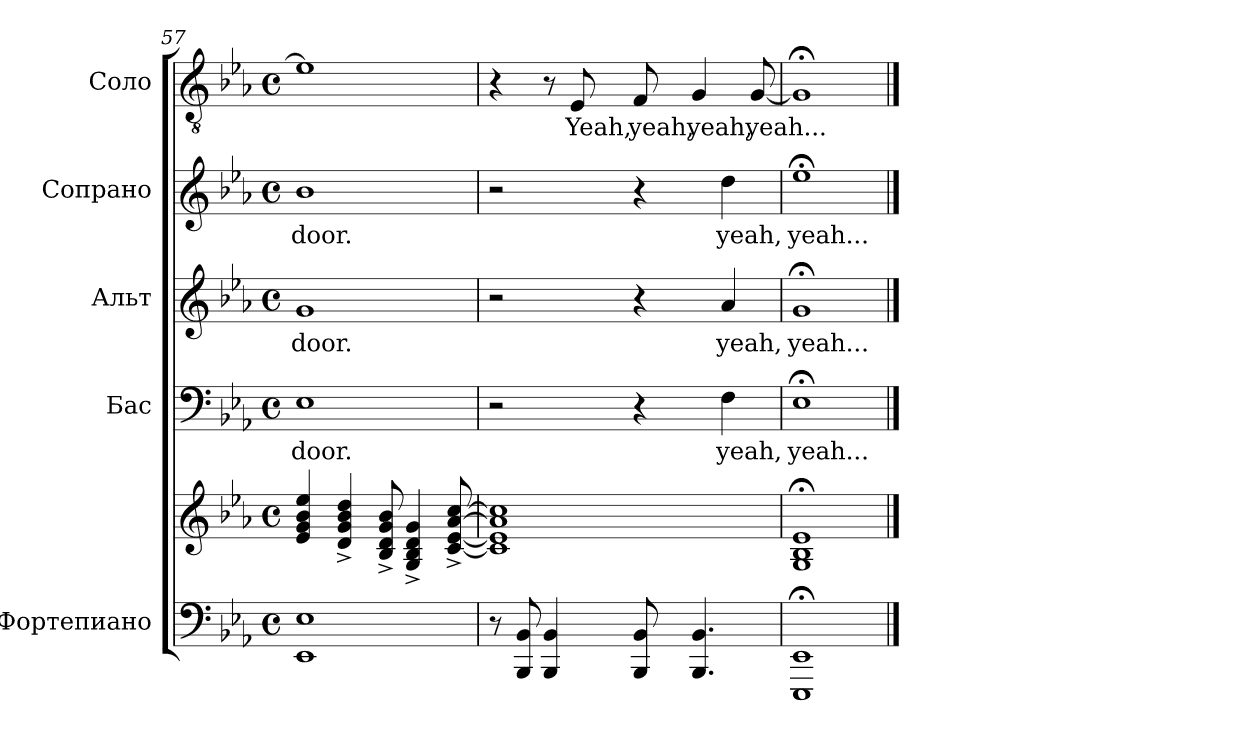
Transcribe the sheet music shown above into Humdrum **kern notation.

**kern	**kern	**kern	**text	**kern	**text	**kern	**text	**kern	**text
*part5	*part5	*part4	*part4	*part3	*part3	*part2	*part2	*part1	*part1
*staff6	*staff5	*staff4	*staff4	*staff3	*staff3	*staff2	*staff2	*staff1	*staff1
*I"Фортепиано	*	*I"Бас	*	*I"Альт	*	*I"Сопрано	*	*I"Соло	*
*clefF4	*clefG2	*clefF4	*	*clefG2	*	*clefG2	*	*clefGv2	*
*k[b-e-a-]	*k[b-e-a-]	*k[b-e-a-]	*	*k[b-e-a-]	*	*k[b-e-a-]	*	*k[b-e-a-]	*
*M4/4	*M4/4	*M4/4	*	*M4/4	*	*M4/4	*	*M4/4	*
*met(c)	*met(c)	*met(c)	*	*met(c)	*	*met(c)	*	*met(c)	*
=57	=57	=57	=57	=57	=57	=57	=57	=57	=57
!	!	!	!LO:LY:b	!	!LO:LY:b	!	!LO:LY:b	!	!
1EE- 1E-	4e-/ 4g/ 4b-/ 4ee-/	1E-	door.	1g	door.	1b-	door.	1e-]	.
.	4d/^ 4g/^ 4b-/^ 4dd/^	.	.	.	.	.	.	.	.
.	8B-/^ 8d/^ 8g/^ 8b-/^	.	.	.	.	.	.	.	.
.	4G/^ 4B-/^ 4d/^ 4g/^	.	.	.	.	.	.	.	.
.	[8c/^ [8e-/^ [8a-/^ [8cc/^	.	.	.	.	.	.	.	.
!!LO:LB:g=z
=58	=58	=58	=58	=58	=58	=58	=58	=58	=58
8r	1c] 1e-] 1a-] 1cc]	2r	.	2r	.	2r	.	4r	.
8BBB-/ 8BB-/	.	.	.	.	.	.	.	.	.
4BBB-/ 4BB-/	.	.	.	.	.	.	.	8r	.
!	!	!	!	!	!	!	!	!	!LO:LY:b
.	.	.	.	.	.	.	.	8E-/	Yeah,
!	!	!	!	!	!	!	!	!	!LO:LY:b
8BBB-/ 8BB-/	.	4r	.	4r	.	4r	.	8F/	yeah,
!	!	!	!	!	!	!	!	!	!LO:LY:b
4.BBB-/ 4.BB-/	.	.	.	.	.	.	.	4G/	yeah,
!	!	!	!LO:LY:b	!	!LO:LY:b	!	!LO:LY:b	!	!
.	.	4F\	yeah,	4a-/	yeah,	4dd\	yeah,	.	.
!	!	!	!	!	!	!	!	!	!LO:LY:b
.	.	.	.	.	.	.	.	[8G/	yeah...
=59	=59	=59	=59	=59	=59	=59	=59	=59	=59
!	!	!	!LO:LY:b	!	!LO:LY:b	!	!LO:LY:b	!	!
1EEE-;< 1EE-;<	1G;< 1B-;< 1e-;<	1E-;<	yeah...	1g;<	yeah...	1ee-;<	yeah...	1G;<]	.
==	==	==	==	==	==	==	==	==	==
*-	*-	*-	*-	*-	*-	*-	*-	*-	*-
